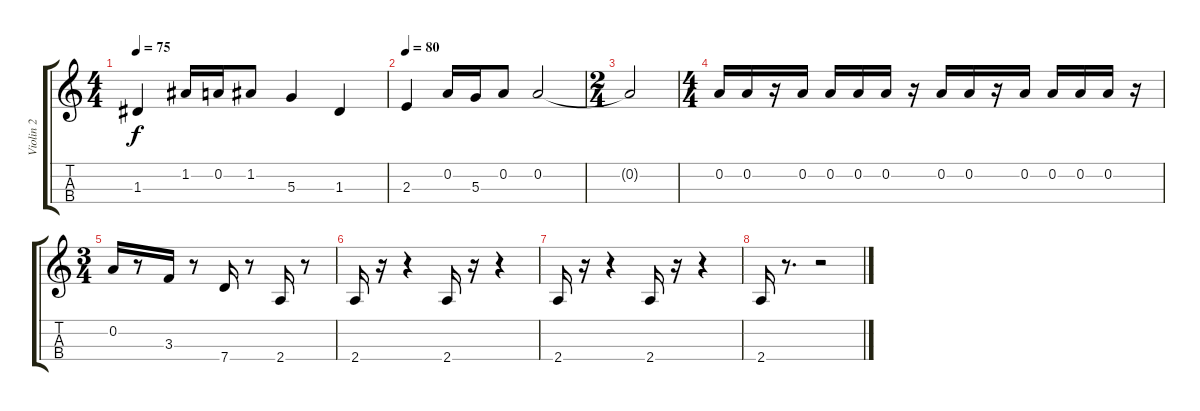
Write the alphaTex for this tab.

\track ("Violin 2" "Violin 2") {instrument violin}
\staff {score tabs}
\tuning (E5 A4 D4 G3) {hide}
\ts (4 4)
\tempo 75
\clef g2
\ks c
1.3.4{dy f} 1.2.16 0.2.16 1.2.8 5.3.4 1.3.4 |
\tempo 80
2.3.4 0.2.16 5.3.16 0.2.8 0.2.2 |
\ts (2 4)
0.2{t}.2 |
\ts (4 4)
0.2.16{volume 14} 0.2.16 r.16 0.2.16 0.2.16 0.2.16 0.2.16 r.16 0.2.16 0.2.16 r.16 0.2.16 0.2.16 0.2.16 0.2.16 r.16 |
\ts (3 4)
0.2.16 r.8 3.3.16 r.8 7.4.16 r.8 2.4.16 r.8 |
2.4.16 r.16 r.4 2.4.16{volume 11} r.16 r.4 |
2.4.16 r.16 r.4 2.4.16 r.16 r.4 |
2.4.16 r.8{d} r.2
